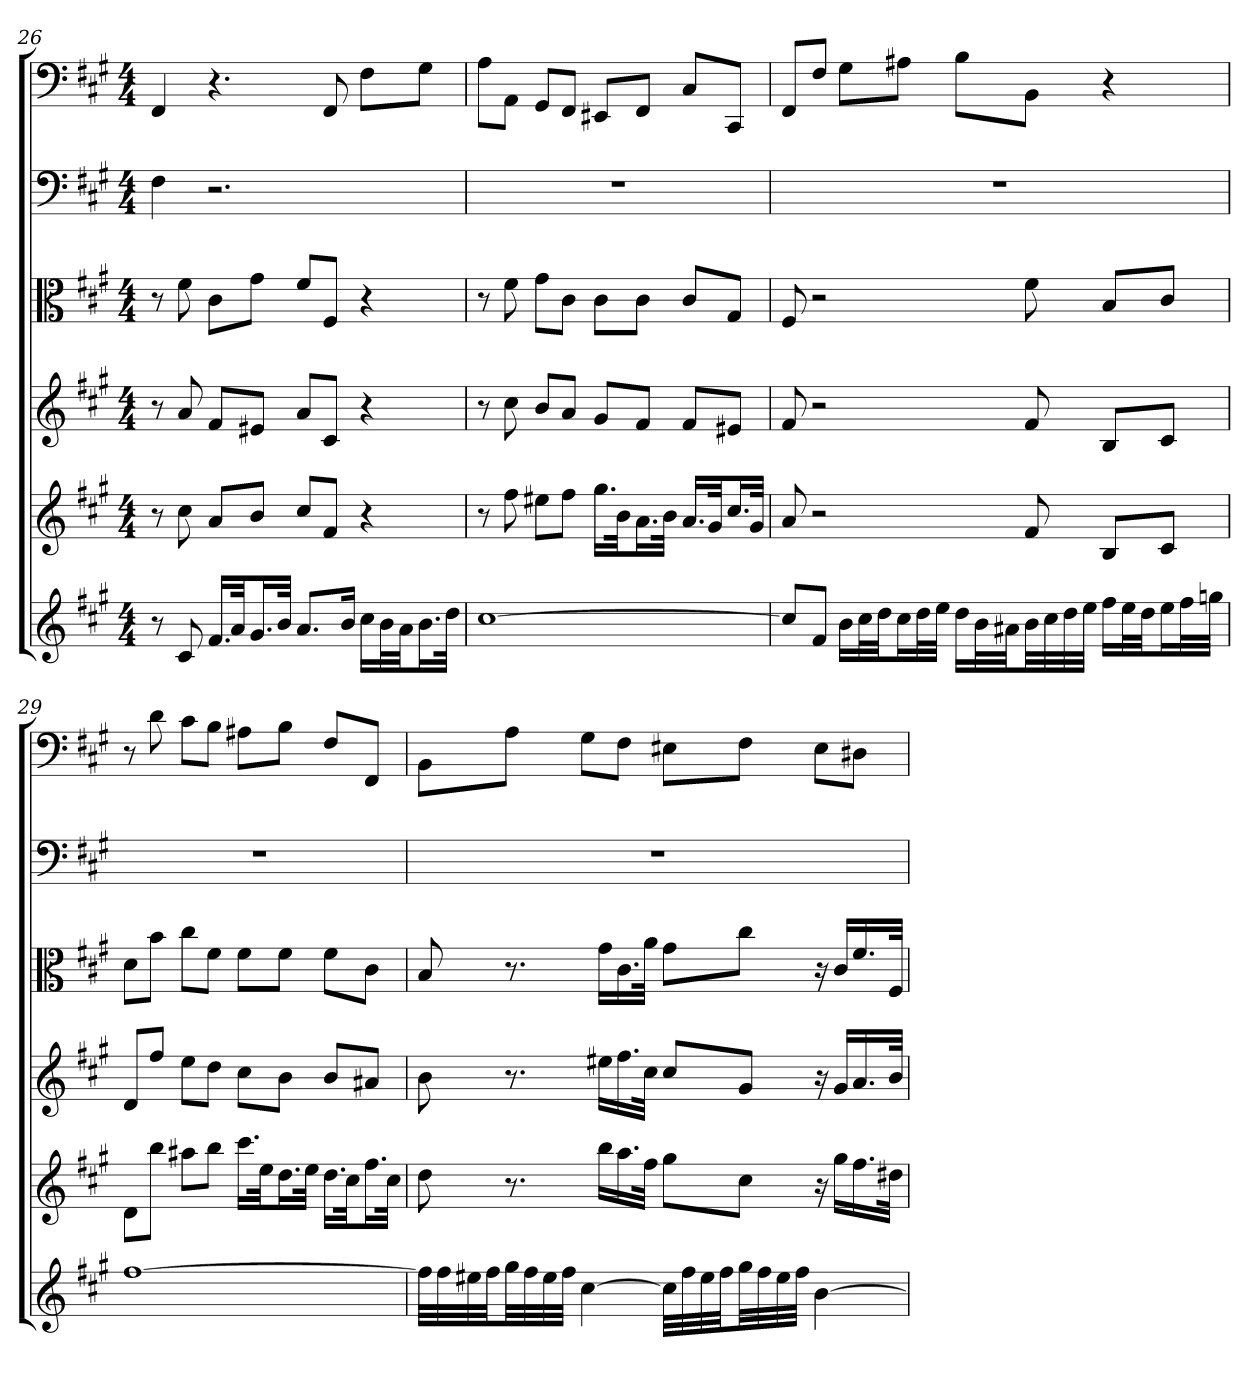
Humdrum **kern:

**kern	**kern	**kern	**kern	**kern	**kern
*part6	*part5	*part4	*part3	*part2	*part1
*staff6	*staff5	*staff4	*staff3	*staff2	*staff1
*	*	*	*clefC3	*clefF4	*clefF4
*k[f#c#g#]	*k[f#c#g#]	*k[f#c#g#]	*k[f#c#g#]	*k[f#c#g#]	*k[f#c#g#]
*A:	*A:	*A:	*A:	*A:	*A:
*M4/4	*M4/4	*M4/4	*M4/4	*M4/4	*M4/4
=26	=26	=26	=26	=26	=26
8r	8r	8r	8r	4F#	4FF#
8c#	8cc#	8a	8f#	.	.
16.f#LL	8aL	8f#L	8c#\L	2.r	4.r
32aJk	.	.	.	.	.
16.g#L	8bJ	8e#XJ	8g#\J	.	.
32bJJk	.	.	.	.	.
8.aL	8cc#L	8aL	8f#/L	.	.
.	8f#J	8c#J	8F#/J	.	8FF#
16bJk	.	.	.	.	.
16cc#LL	4r	4r	4r	.	8F#\L
32bL	.	.	.	.	.
32aJJ	.	.	.	.	.
16.bL	.	.	.	.	8G#\J
32ddJJk	.	.	.	.	.
=27	=27	=27	=27	=27	=27
[1cc#	8r	8r	8r	1r	8A\L
.	8ff#	8cc#	8f#	.	8AA\J
.	8ee#XL	8bL	8g#\L	.	8GG#/L
.	8ff#J	8aJ	8c#\J	.	8FF#/J
.	16.gg#LL	8g#L	8c#\L	.	8EE#X/L
.	32bJk	.	.	.	.
.	16.aL	8f#J	8c#\J	.	8FF#/J
.	32bJJk	.	.	.	.
.	16.aLL	8f#L	8c#/L	.	8C#/L
.	32g#Jk	.	.	.	.
.	16.cc#L	8e#XJ	8G#/J	.	8CC#/J
.	32g#JJk	.	.	.	.
=28	=28	=28	=28	=28	=28
8cc#L]	8a	8f#	8F#	1r	8FF#/L
8f#J	2r	2r	2r	.	8F#/J
16bLL	.	.	.	.	8G#\L
32cc#L	.	.	.	.	.
32ddJJ	.	.	.	.	.
16cc#L	.	.	.	.	8A#X\J
32ddL	.	.	.	.	.
32eeJJJ	.	.	.	.	.
16ddLL	.	.	.	.	8B\L
32bL	.	.	.	.	.
32a#XJJ	.	.	.	.	.
32bLL	8f#	8f#	8f#	.	8BB\J
32cc#	.	.	.	.	.
32dd	.	.	.	.	.
32eeJJJ	.	.	.	.	.
16ff#LL	8BL	8BL	8B/L	.	4r
32eeL	.	.	.	.	.
32ddJJ	.	.	.	.	.
16eeL	8c#J	8c#J	8c#/J	.	.
32ff#L	.	.	.	.	.
32ggnJJJ	.	.	.	.	.
=29	=29	=29	=29	=29	=29
[1ff#	8dL	8dL	8d\L	1r	8r
.	8bbJ	8ff#J	8b\J	.	8d
.	8aa#XL	8eeL	8cc#\L	.	8c#\L
.	8bbJ	8ddJ	8f#\J	.	8B\J
.	16.ccc#LL	8cc#L	8f#\L	.	8A#X\L
.	32eeJk	.	.	.	.
.	16.ddL	8bJ	8f#\J	.	8B\J
.	32eeJJk	.	.	.	.
.	16.ddLL	8bL	8f#\L	.	8F#/L
.	32cc#Jk	.	.	.	.
.	16.ff#L	8a#XJ	8c#\J	.	8FF#/J
.	32cc#JJk	.	.	.	.
=30	=30	=30	=30	=30	=30
32ff#LLL]	8dd	8b	8B	1r	8BB\L
32ff#	.	.	.	.	.
32ee#X	.	.	.	.	.
32ff#JJ	.	.	.	.	.
32gg#LL	8.r	8.r	8.r	.	8A\J
32ff#	.	.	.	.	.
32ee#	.	.	.	.	.
32ff#JJJ	.	.	.	.	.
[4cc#	.	.	.	.	8G#\L
.	16bbLL	16ee#XLL	16g#\LL	.	.
.	16.aa	16.ff#	16.c#\	.	8F#\J
.	32ff#JJk	32cc#JJk	32a\JJk	.	.
32cc#LLL]	8gg#L	8cc#L	8g#\L	.	8E#X\L
32ff#	.	.	.	.	.
32ee#	.	.	.	.	.
32ff#JJ	.	.	.	.	.
32gg#LL	8cc#J	8g#J	8cc#\J	.	8F#\J
32ff#	.	.	.	.	.
32ee#	.	.	.	.	.
32ff#JJJ	.	.	.	.	.
[4b	16r	16r	16r	.	8E#\L
.	16gg#LL	16g#LL	16c#/LL	.	.
.	16.ff#	16.a	16.f#/	.	8D#X\J
.	32dd#XJJk	32bJJk	32F#/JJk	.	.
=	=	=	=	=	=
*-	*-	*-	*-	*-	*-
